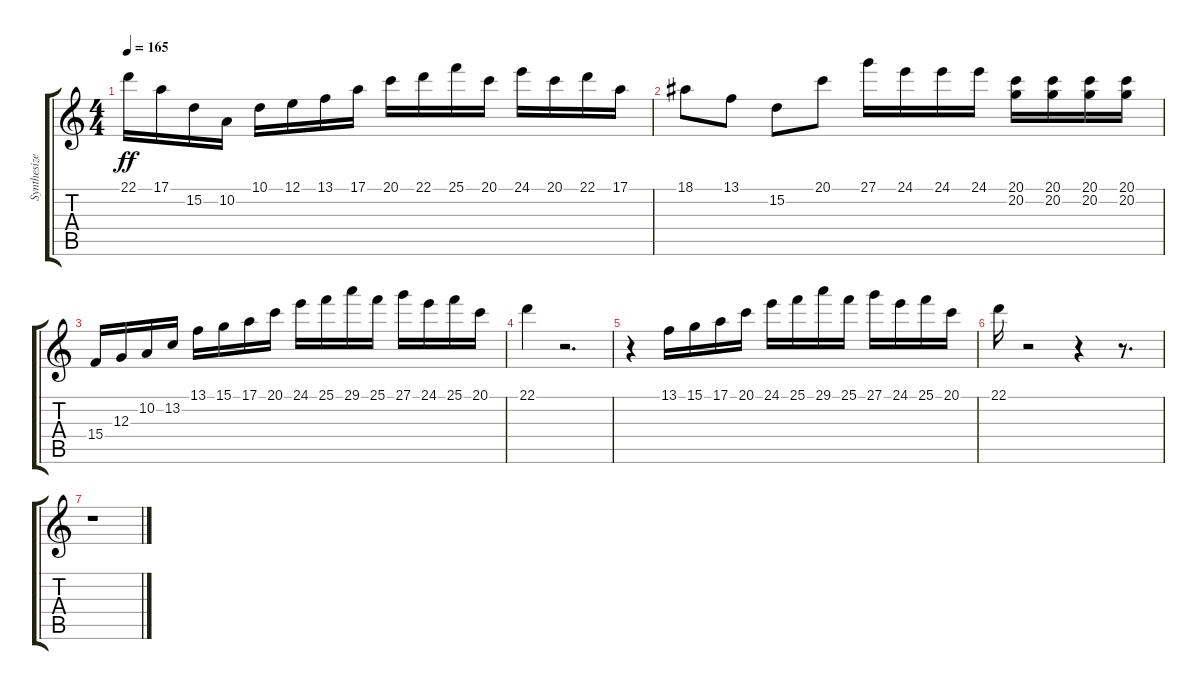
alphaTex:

\track ("Synthesizer" "Synthesize") {instrument pad6metallic}
\staff {score tabs}
\tuning (E4 B3 G3 D3 A2 E2) {hide}
\ts (4 4)
\tempo 165
\clef g2
\ks c
22.1.16{dy ff} 17.1.16 15.2.16 10.2.16 10.1.16 12.1.16 13.1.16 17.1.16 20.1.16 22.1.16 25.1.16 20.1.16 24.1.16 20.1.16 22.1.16 17.1.16 |
18.1.8 13.1.8 15.2.8 20.1.8 27.1.16 24.1.16 24.1.16 24.1.16 (20.1 20.2).16 (20.1 20.2).16 (20.1 20.2).16 (20.1 20.2).16 |
15.4.16 12.3.16 10.2.16 13.2.16 13.1.16 15.1.16 17.1.16 20.1.16 24.1.16 25.1.16 29.1.16 25.1.16 27.1.16 24.1.16 25.1.16 20.1.16 |
22.1.4 r.2{d} |
r.4 13.1.16 15.1.16 17.1.16 20.1.16 24.1.16 25.1.16 29.1.16 25.1.16 27.1.16 24.1.16 25.1.16 20.1.16 |
22.1.16 r.2 r.4 r.8{d} |
r.1
